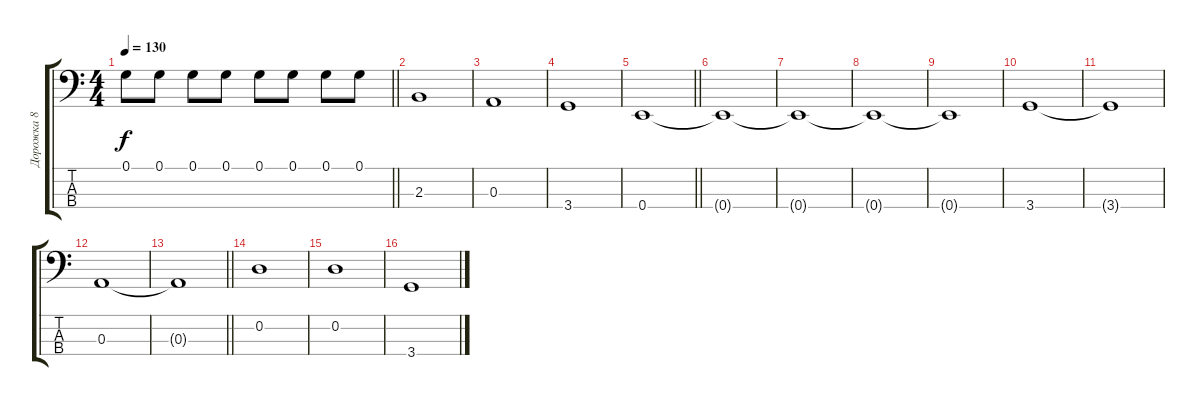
\track ("Дорожка 8" "Дорожка 8") {instrument electricbassfinger}
\staff {score tabs}
\tuning (G2 D2 A1 E1) {hide}
\ts (4 4)
\tempo 130
\clef f4
\barLineRight lightlight
\ks c
0.1.8{dy f} 0.1.8 0.1.8 0.1.8 0.1.8 0.1.8 0.1.8 0.1.8 |
2.3.1 |
0.3.1 |
3.4.1 |
\barLineRight lightlight
0.4.1 |
0.4{t}.1 |
0.4{t}.1 |
0.4{t}.1 |
0.4{t}.1 |
3.4.1 |
3.4{t}.1 |
0.3.1 |
\barLineRight lightlight
0.3{t}.1 |
0.2.1 |
0.2.1 |
3.4.1
